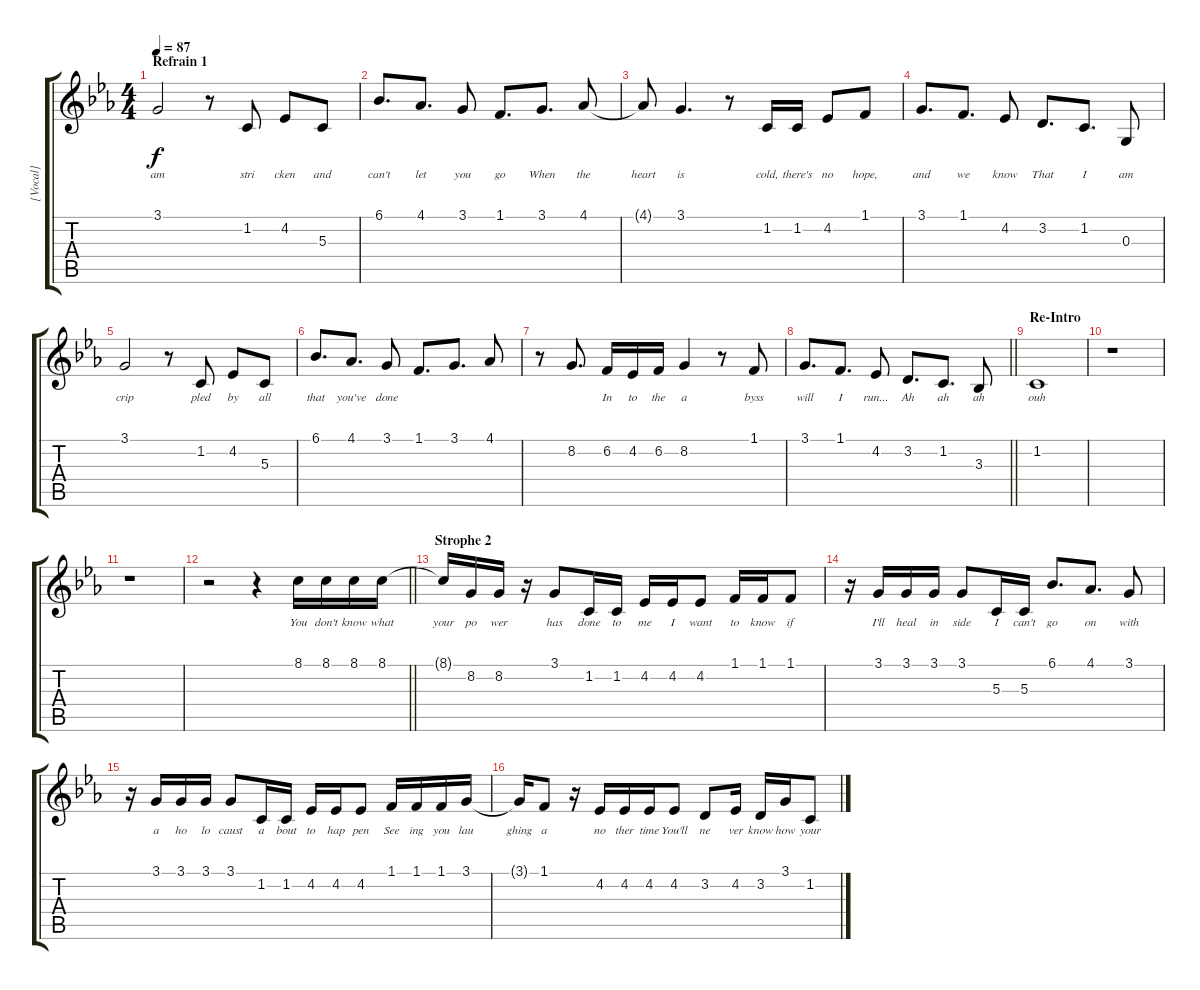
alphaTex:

\track ("[Vocal]" "[Vocal]") {instrument voiceoohs}
\staff {score tabs}
\tuning (E4 B3 G3 D3 A2 E2) {hide}
\ts (4 4)
\section ("" "Refrain 1")
\tempo 87
\clef g2
\ks cminor
3.1.2{lyrics (0 "am") lyrics (1 "") lyrics (2 "") lyrics (3 "") lyrics (4 "") dy f} r.8 1.2.8{lyrics (0 "stri") lyrics (1 "") lyrics (2 "") lyrics (3 "") lyrics (4 "")} 4.2.8{lyrics (0 "cken") lyrics (1 "") lyrics (2 "") lyrics (3 "") lyrics (4 "")} 5.3.8{lyrics (0 "and") lyrics (1 "") lyrics (2 "") lyrics (3 "") lyrics (4 "")} |
6.1.8{d lyrics (0 "can't") lyrics (1 "") lyrics (2 "") lyrics (3 "") lyrics (4 "")} 4.1.8{d lyrics (0 "let") lyrics (1 "") lyrics (2 "") lyrics (3 "") lyrics (4 "")} 3.1.8{lyrics (0 "you") lyrics (1 "") lyrics (2 "") lyrics (3 "") lyrics (4 "")} 1.1.8{d lyrics (0 "go") lyrics (1 "") lyrics (2 "") lyrics (3 "") lyrics (4 "")} 3.1.8{d lyrics (0 "When") lyrics (1 "") lyrics (2 "") lyrics (3 "") lyrics (4 "")} 4.1.8{lyrics (0 "the") lyrics (1 "") lyrics (2 "") lyrics (3 "") lyrics (4 "")} |
4.1{t}.8{lyrics (0 "heart") lyrics (1 "") lyrics (2 "") lyrics (3 "") lyrics (4 "")} 3.1.4{d lyrics (0 "is") lyrics (1 "") lyrics (2 "") lyrics (3 "") lyrics (4 "")} r.8 1.2.16{lyrics (0 "cold,") lyrics (1 "") lyrics (2 "") lyrics (3 "") lyrics (4 "")} 1.2.16{lyrics (0 "there's") lyrics (1 "") lyrics (2 "") lyrics (3 "") lyrics (4 "")} 4.2.8{lyrics (0 "no") lyrics (1 "") lyrics (2 "") lyrics (3 "") lyrics (4 "")} 1.1.8{lyrics (0 "hope,") lyrics (1 "") lyrics (2 "") lyrics (3 "") lyrics (4 "")} |
3.1.8{d lyrics (0 "and") lyrics (1 "") lyrics (2 "") lyrics (3 "") lyrics (4 "")} 1.1.8{d lyrics (0 "we") lyrics (1 "") lyrics (2 "") lyrics (3 "") lyrics (4 "")} 4.2.8{lyrics (0 "know") lyrics (1 "") lyrics (2 "") lyrics (3 "") lyrics (4 "")} 3.2.8{d lyrics (0 "That") lyrics (1 "") lyrics (2 "") lyrics (3 "") lyrics (4 "")} 1.2.8{d lyrics (0 "I") lyrics (1 "") lyrics (2 "") lyrics (3 "") lyrics (4 "")} 0.3.8{lyrics (0 "am") lyrics (1 "") lyrics (2 "") lyrics (3 "") lyrics (4 "")} |
3.1.2{lyrics (0 "crip") lyrics (1 "") lyrics (2 "") lyrics (3 "") lyrics (4 "")} r.8 1.2.8{lyrics (0 "pled") lyrics (1 "") lyrics (2 "") lyrics (3 "") lyrics (4 "")} 4.2.8{lyrics (0 "by") lyrics (1 "") lyrics (2 "") lyrics (3 "") lyrics (4 "")} 5.3.8{lyrics (0 "all") lyrics (1 "") lyrics (2 "") lyrics (3 "") lyrics (4 "")} |
6.1.8{d lyrics (0 "that") lyrics (1 "") lyrics (2 "") lyrics (3 "") lyrics (4 "")} 4.1.8{d lyrics (0 "you've") lyrics (1 "") lyrics (2 "") lyrics (3 "") lyrics (4 "")} 3.1.8{lyrics (0 "done") lyrics (1 "") lyrics (2 "") lyrics (3 "") lyrics (4 "")} 1.1.8{d lyrics (0 "") lyrics (1 "") lyrics (2 "") lyrics (3 "") lyrics (4 "")} 3.1.8{d lyrics (0 "") lyrics (1 "") lyrics (2 "") lyrics (3 "") lyrics (4 "")} 4.1.8{lyrics (0 "") lyrics (1 "") lyrics (2 "") lyrics (3 "") lyrics (4 "")} |
r.8 8.2.8{d lyrics (0 "") lyrics (1 "") lyrics (2 "") lyrics (3 "") lyrics (4 "")} 6.2.16{lyrics (0 "In") lyrics (1 "") lyrics (2 "") lyrics (3 "") lyrics (4 "")} 4.2.16{lyrics (0 "to") lyrics (1 "") lyrics (2 "") lyrics (3 "") lyrics (4 "")} 6.2.16{lyrics (0 "the") lyrics (1 "") lyrics (2 "") lyrics (3 "") lyrics (4 "")} 8.2.4{lyrics (0 "a") lyrics (1 "") lyrics (2 "") lyrics (3 "") lyrics (4 "")} r.8 1.1.8{lyrics (0 "byss") lyrics (1 "") lyrics (2 "") lyrics (3 "") lyrics (4 "")} |
\barLineRight lightlight
3.1.8{d lyrics (0 "will") lyrics (1 "") lyrics (2 "") lyrics (3 "") lyrics (4 "")} 1.1.8{d lyrics (0 "I") lyrics (1 "") lyrics (2 "") lyrics (3 "") lyrics (4 "")} 4.2.8{lyrics (0 "run...") lyrics (1 "") lyrics (2 "") lyrics (3 "") lyrics (4 "")} 3.2.8{d lyrics (0 "Ah") lyrics (1 "") lyrics (2 "") lyrics (3 "") lyrics (4 "")} 1.2.8{d lyrics (0 "ah") lyrics (1 "") lyrics (2 "") lyrics (3 "") lyrics (4 "")} 3.3.8{lyrics (0 "ah") lyrics (1 "") lyrics (2 "") lyrics (3 "") lyrics (4 "")} |
\section ("" "Re-Intro")
1.2.1{lyrics (0 "ouh") lyrics (1 "") lyrics (2 "") lyrics (3 "") lyrics (4 "")} |
r.1 |
r.1 |
\barLineRight lightlight
r.2 r.4 8.1.16{lyrics (0 "You") lyrics (1 "") lyrics (2 "") lyrics (3 "") lyrics (4 "")} 8.1.16{lyrics (0 "don't") lyrics (1 "") lyrics (2 "") lyrics (3 "") lyrics (4 "")} 8.1.16{lyrics (0 "know") lyrics (1 "") lyrics (2 "") lyrics (3 "") lyrics (4 "")} 8.1.16{lyrics (0 "what") lyrics (1 "") lyrics (2 "") lyrics (3 "") lyrics (4 "")} |
\section ("" "Strophe 2")
8.1{t}.16{lyrics (0 "your") lyrics (1 "") lyrics (2 "") lyrics (3 "") lyrics (4 "")} 8.2.16{lyrics (0 "po") lyrics (1 "") lyrics (2 "") lyrics (3 "") lyrics (4 "")} 8.2.16{lyrics (0 "wer") lyrics (1 "") lyrics (2 "") lyrics (3 "") lyrics (4 "")} r.16 3.1.8{lyrics (0 "has") lyrics (1 "") lyrics (2 "") lyrics (3 "") lyrics (4 "")} 1.2.16{lyrics (0 "done") lyrics (1 "") lyrics (2 "") lyrics (3 "") lyrics (4 "")} 1.2.16{lyrics (0 "to") lyrics (1 "") lyrics (2 "") lyrics (3 "") lyrics (4 "")} 4.2.16{lyrics (0 "me") lyrics (1 "") lyrics (2 "") lyrics (3 "") lyrics (4 "")} 4.2.16{lyrics (0 "I") lyrics (1 "") lyrics (2 "") lyrics (3 "") lyrics (4 "")} 4.2.8{lyrics (0 "want") lyrics (1 "") lyrics (2 "") lyrics (3 "") lyrics (4 "")} 1.1.16{lyrics (0 "to") lyrics (1 "") lyrics (2 "") lyrics (3 "") lyrics (4 "")} 1.1.16{lyrics (0 "know") lyrics (1 "") lyrics (2 "") lyrics (3 "") lyrics (4 "")} 1.1.8{lyrics (0 "if") lyrics (1 "") lyrics (2 "") lyrics (3 "") lyrics (4 "")} |
r.16 3.1.16{lyrics (0 "I'll") lyrics (1 "") lyrics (2 "") lyrics (3 "") lyrics (4 "")} 3.1.16{lyrics (0 "heal") lyrics (1 "") lyrics (2 "") lyrics (3 "") lyrics (4 "")} 3.1.16{lyrics (0 "in") lyrics (1 "") lyrics (2 "") lyrics (3 "") lyrics (4 "")} 3.1.8{lyrics (0 "side") lyrics (1 "") lyrics (2 "") lyrics (3 "") lyrics (4 "")} 5.3.16{lyrics (0 "I") lyrics (1 "") lyrics (2 "") lyrics (3 "") lyrics (4 "")} 5.3.16{lyrics (0 "can't") lyrics (1 "") lyrics (2 "") lyrics (3 "") lyrics (4 "")} 6.1.8{d lyrics (0 "go") lyrics (1 "") lyrics (2 "") lyrics (3 "") lyrics (4 "")} 4.1.8{d lyrics (0 "on") lyrics (1 "") lyrics (2 "") lyrics (3 "") lyrics (4 "")} 3.1.8{lyrics (0 "with") lyrics (1 "") lyrics (2 "") lyrics (3 "") lyrics (4 "")} |
r.16 3.1.16{lyrics (0 "a") lyrics (1 "") lyrics (2 "") lyrics (3 "") lyrics (4 "")} 3.1.16{lyrics (0 "ho") lyrics (1 "") lyrics (2 "") lyrics (3 "") lyrics (4 "")} 3.1.16{lyrics (0 "lo") lyrics (1 "") lyrics (2 "") lyrics (3 "") lyrics (4 "")} 3.1.8{lyrics (0 "caust") lyrics (1 "") lyrics (2 "") lyrics (3 "") lyrics (4 "")} 1.2.16{lyrics (0 "a") lyrics (1 "") lyrics (2 "") lyrics (3 "") lyrics (4 "")} 1.2.16{lyrics (0 "bout") lyrics (1 "") lyrics (2 "") lyrics (3 "") lyrics (4 "")} 4.2.16{lyrics (0 "to") lyrics (1 "") lyrics (2 "") lyrics (3 "") lyrics (4 "")} 4.2.16{lyrics (0 "hap") lyrics (1 "") lyrics (2 "") lyrics (3 "") lyrics (4 "")} 4.2.8{lyrics (0 "pen") lyrics (1 "") lyrics (2 "") lyrics (3 "") lyrics (4 "")} 1.1.16{lyrics (0 "See") lyrics (1 "") lyrics (2 "") lyrics (3 "") lyrics (4 "")} 1.1.16{lyrics (0 "ing") lyrics (1 "") lyrics (2 "") lyrics (3 "") lyrics (4 "")} 1.1.16{lyrics (0 "you") lyrics (1 "") lyrics (2 "") lyrics (3 "") lyrics (4 "")} 3.1.16{lyrics (0 "lau") lyrics (1 "") lyrics (2 "") lyrics (3 "") lyrics (4 "")} |
3.1{t}.16{lyrics (0 "ghing") lyrics (1 "") lyrics (2 "") lyrics (3 "") lyrics (4 "")} 1.1.8{lyrics (0 "a") lyrics (1 "") lyrics (2 "") lyrics (3 "") lyrics (4 "")} r.16 4.2.16{lyrics (0 "no") lyrics (1 "") lyrics (2 "") lyrics (3 "") lyrics (4 "")} 4.2.16{lyrics (0 "ther") lyrics (1 "") lyrics (2 "") lyrics (3 "") lyrics (4 "")} 4.2.16{lyrics (0 "time") lyrics (1 "") lyrics (2 "") lyrics (3 "") lyrics (4 "")} 4.2.8{lyrics (0 "You'll") lyrics (1 "") lyrics (2 "") lyrics (3 "") lyrics (4 "")} 3.2.8{lyrics (0 "ne") lyrics (1 "") lyrics (2 "") lyrics (3 "") lyrics (4 "")} 4.2.16{lyrics (0 "ver") lyrics (1 "") lyrics (2 "") lyrics (3 "") lyrics (4 "")} 3.2.16{lyrics (0 "know") lyrics (1 "") lyrics (2 "") lyrics (3 "") lyrics (4 "")} 3.1.16{lyrics (0 "how") lyrics (1 "") lyrics (2 "") lyrics (3 "") lyrics (4 "")} 1.2.8{lyrics (0 "your") lyrics (1 "") lyrics (2 "") lyrics (3 "") lyrics (4 "")}
